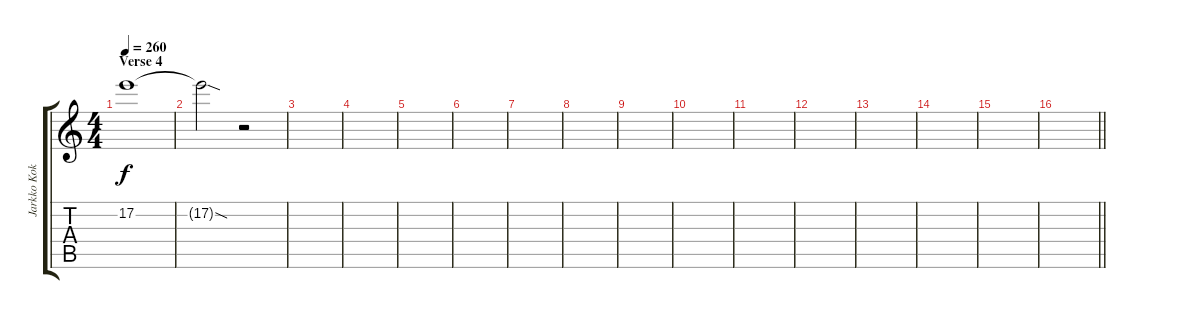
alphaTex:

\track ("Jarkko Kokko (lead guitar)" "Jarkko Kok") {instrument overdrivenguitar}
\staff {score tabs}
\tuning (E4 B3 G3 D3 A2 E2) {hide}
\ts (4 4)
\section ("" "Verse 4")
\tempo 260
\clef g2
\ks aminor
17.2.1{dy f} |
17.2{sod t}.2 r.2 |
|
|
|
|
|
|
|
|
|
|
|
|
|
\barLineRight lightlight
